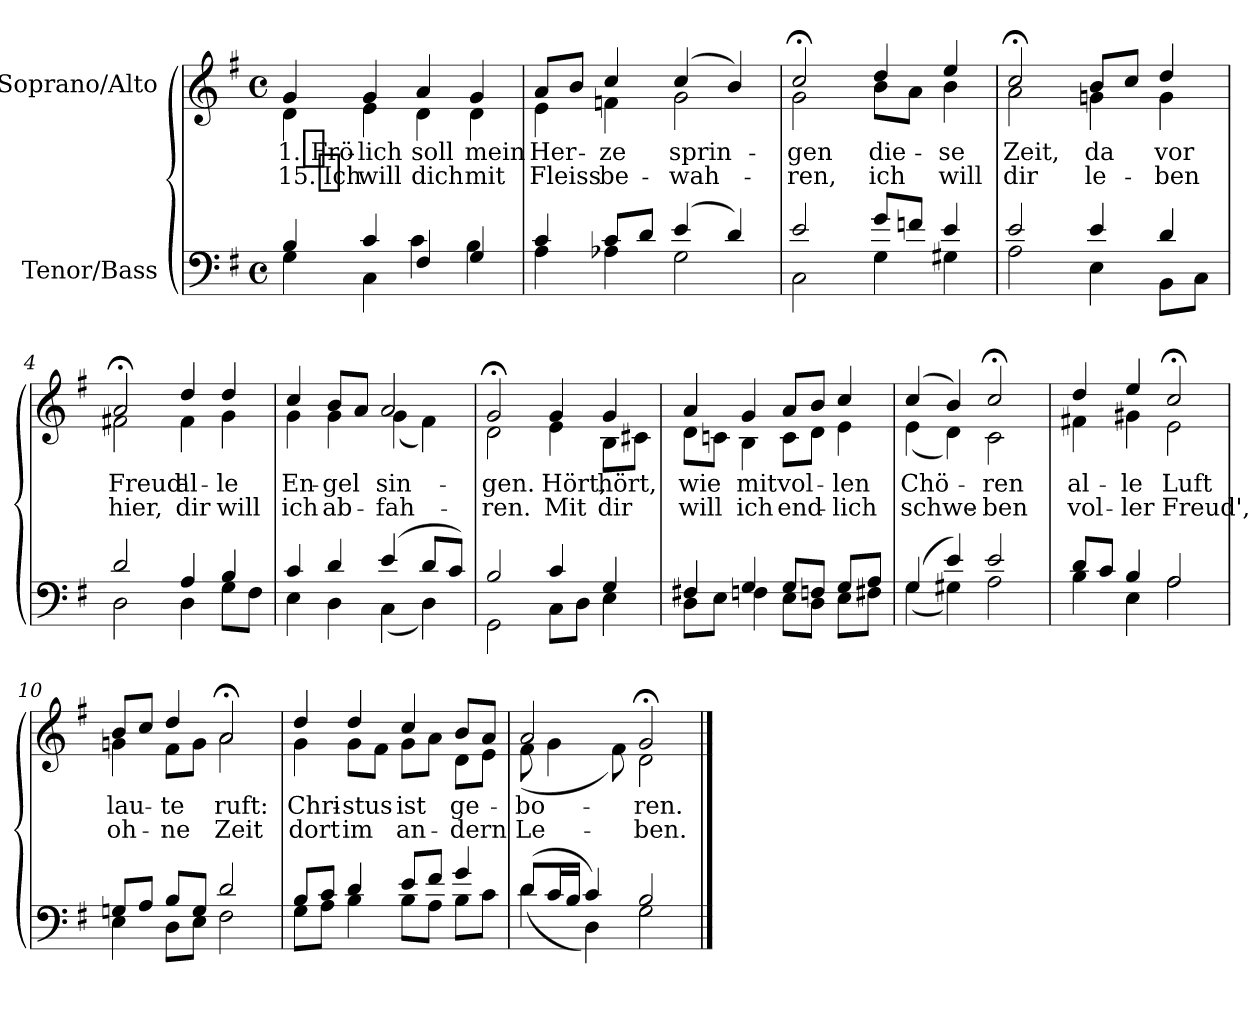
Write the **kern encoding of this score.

**kern	**kern	**text	**text
*part2	*part1	*part1	*part1
*staff2	*staff1	*staff1	*staff1
*I"Tenor/Bass	*I"Soprano/Alto	*	*
*clefF4	*clefG2	*	*
*k[f#]	*k[f#]	*	*
*M4/4	*M4/4	*	*
*met(c)	*met(c)	*	*
=	=	=	=
*^	*	*	*
!	!	!	!LO:LY:b	!LO:LY:b
*	*	*^	*	*
4B/	4G\	4g/	4d\	1. Frö-	15. Ich
!	!	!	!	!LO:LY:b	!LO:LY:b
4c/	4C\	4g/	4e\	-lich	will
!	!	!	!	!LO:LY:b	!LO:LY:b
4F#/	4c\	4a/	4d\	soll	dich
!	!	!	!	!LO:LY:b	!LO:LY:b
4G/	4B\	4g/	4d\	mein	mit
=1	=1	=1	=1	=1	=1
!	!	!	!	!LO:LY:b	!LO:LY:b
4c/	4A\	8a/L	4e\	Her-	Fleiss
.	.	8b/J	.	.	.
!	!	!	!	!LO:LY:b	!LO:LY:b
8c/L	4A-X\	4cc/	4fn\	-ze	be-
8d/J	.	.	.	.	.
!	!	!	!	!LO:LY:b	!LO:LY:b
(4e/	2G\	(4cc/	2g\	sprin-	-wah-
4d/)	.	4b/)	.	.	.
=2	=2	=2	=2	=2	=2
!	!	!	!	!LO:LY:b	!LO:LY:b
2e/	2C\	2cc;</	2g\	-gen	-ren,
!	!	!	!	!LO:LY:b	!LO:LY:b
8g/L	4G\	4dd/	8b\L	die-	ich
8fn/J	.	.	8a\J	.	.
!	!	!	!	!LO:LY:b	!LO:LY:b
4e/	4G#X\	4ee/	4b\	-se	will
=3	=3	=3	=3	=3	=3
!	!	!	!	!LO:LY:b	!LO:LY:b
2e/	2A\	2cc;</	2a\	Zeit,	dir
!	!	!	!	!LO:LY:b	!LO:LY:b
4e/	4E\	8b/L	4gn\	da	le-
.	.	8cc/J	.	.	.
!	!	!	!	!LO:LY:b	!LO:LY:b
4d/	8BB\L	4dd/	4g\	vor	-ben
.	8C\J	.	.	.	.
!!LO:LB:g=z	!!
=4	=4	=4	=4	=4	=4
!	!	!	!	!LO:LY:b	!LO:LY:b
2d/	2D\	2a;</	2f#X\	Freud'	hier,
!	!	!	!	!LO:LY:b	!LO:LY:b
4A/	4D\	4dd/	4f#\	al-	dir
!	!	!	!	!LO:LY:b	!LO:LY:b
4B/	8G\L	4dd/	4g\	-le	will
.	8F#\J	.	.	.	.
=5	=5	=5	=5	=5	=5
!	!	!	!	!LO:LY:b	!LO:LY:b
4c/	4E\	4cc/	4g\	En-	ich
!	!	!	!	!LO:LY:b	!LO:LY:b
4d/	4D\	8b/L	4g\	-gel	ab-
.	.	8a/J	.	.	.
!	!	!	!	!LO:LY:b	!LO:LY:b
(4e/	(4C\	2a/	(4g\	sin-	-fah-
8d/L	4D\)	.	4f#\)	.	.
8c/J)	.	.	.	.	.
=6	=6	=6	=6	=6	=6
!	!	!	!	!LO:LY:b	!LO:LY:b
2B/	2GG\	2g;</	2d\	gen.	-ren.
!	!	!	!	!LO:LY:b	!LO:LY:b
4c/	8C\L	4g/	4e\	Hört,	Mit
.	8D\J	.	.	.	.
!	!	!	!	!LO:LY:b	!LO:LY:b
4G/	4E\	4g/	8B\L	hört,	dir
.	.	.	8c#X\J	.	.
=7	=7	=7	=7	=7	=7
!	!	!	!	!LO:LY:b	!LO:LY:b
4F#X/	8D\L	4a/	8d\L	wie	will
.	8E\J	.	8cn\J	.	.
!	!	!	!	!LO:LY:b	!LO:LY:b
4G/	4Fn\	4g/	4B\	mit	ich
!	!	!	!	!LO:LY:b	!LO:LY:b
8G/L	8E\L	8a/L	8c\L	vol-	end-
8Fn/J	8D\J	8b/J	8d\J	.	.
!	!	!	!	!LO:LY:b	!LO:LY:b
8G/L	8E\L	4cc/	4e\	-len	-lich
8A/J	8F#X\J	.	.	.	.
=8	=8	=8	=8	=8	=8
!	!	!	!	!LO:LY:b	!LO:LY:b
(4G/	(4G\	(4cc/	(4e\	Chö-	schwe-
4e/)	4G#X\)	4b/)	4d\)	.	.
!	!	!	!	!LO:LY:b	!LO:LY:b
2e/	2A\	2cc;</	2c\	-ren	-ben
!!LO:LB:g=z	!!
=9	=9	=9	=9	=9	=9
!	!	!	!	!LO:LY:b	!LO:LY:b
8d/L	4B\	4dd/	4f#X\	al-	vol-
8c/J	.	.	.	.	.
!	!	!	!	!LO:LY:b	!LO:LY:b
4B/	4E\	4ee/	4g#X\	-le	-ler
!	!	!	!	!LO:LY:b	!LO:LY:b
2A/	2A\	2cc;</	2e\	Luft	Freud',
=10	=10	=10	=10	=10	=10
!	!	!	!	!LO:LY:b	!LO:LY:b
8Gn/L	4E\	8b/L	4gn\	lau-	oh-
8A/J	.	8cc/J	.	.	.
!	!	!	!	!LO:LY:b	!LO:LY:b
8B/L	8D\L	4dd/	8f#\L	-te	-ne
8G/J	8E\J	.	8g\J	.	.
!	!	!	!	!LO:LY:b	!LO:LY:b
2d/	2F#\	2a;</	2a\	ruft:	Zeit
=11	=11	=11	=11	=11	=11
!	!	!	!	!LO:LY:b	!LO:LY:b
8B/L	8G\L	4dd/	4g\	Chri-	dort
8c/J	8A\J	.	.	.	.
!	!	!	!	!LO:LY:b	!LO:LY:b
4d/	4B\	4dd/	8g\L	-stus	im
.	.	.	8f#\J	.	.
!	!	!	!	!LO:LY:b	!LO:LY:b
8e/L	8B\L	4cc/	8g\L	ist	an-
8f#/J	8A\J	.	8a\J	.	.
!	!	!	!	!LO:LY:b	!LO:LY:b
4g/	8B\L	8b/L	8d\L	ge-	-dern
.	8c\J	8a/J	8e\J	.	.
=12	=12	=12	=12	=12	=12
!	!	!	!	!LO:LY:b	!LO:LY:b
(8d/L	(4d\	2a/	(8f#\	-bo-	Le-
16c/L	.	.	4g\	.	.
16B/JJ	.	.	.	.	.
4c/)	4D\)	.	.	.	.
.	.	.	8f#\)	.	.
!	!	!	!	!LO:LY:b	!LO:LY:b
2B/	2G\	2g;</	2d\	-ren.	-ben.
*v	*v	*	*	*	*
*	*v	*v	*	*
==	==	==	==
*-	*-	*-	*-
